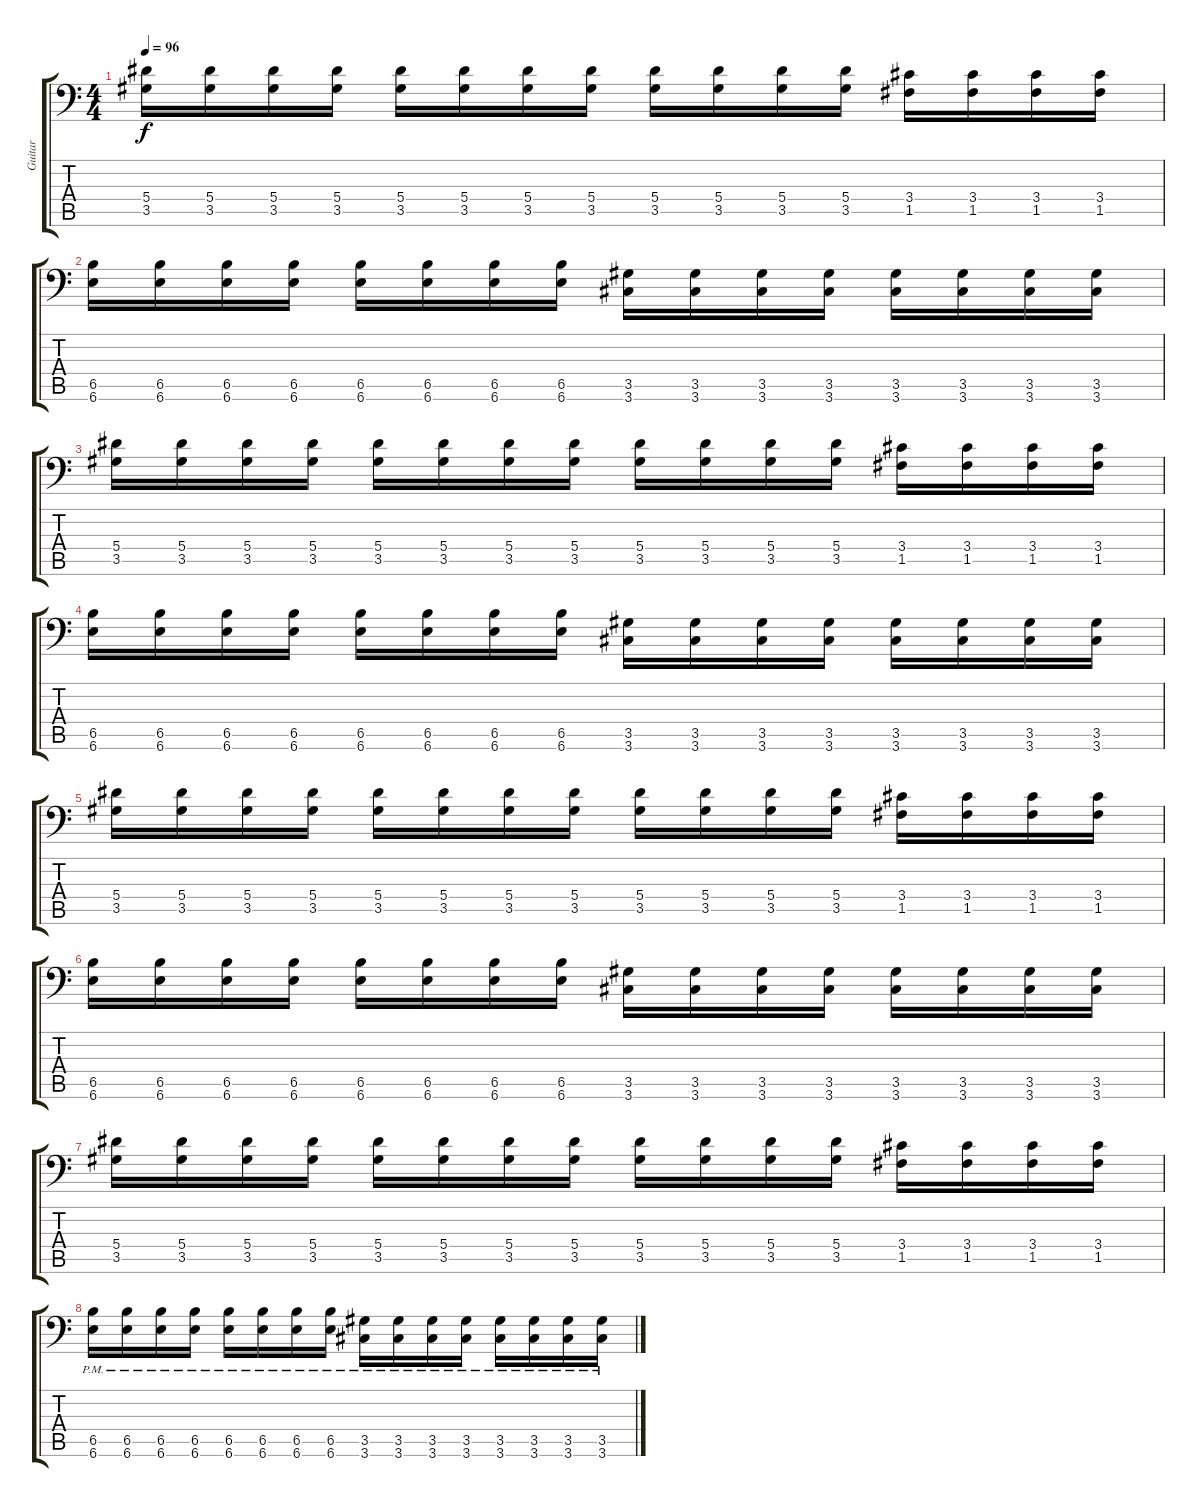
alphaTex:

\track ("Guitar" "Guitar") {instrument distortionguitar}
\staff {score tabs}
\tuning (C4 G3 Eb3 Bb2 F2 Bb1) {hide}
\ts (4 4)
\tempo 96
\clef f4
\ks c
(5.4 3.5).16{dy f} (5.4 3.5).16 (5.4 3.5).16 (5.4 3.5).16 (5.4 3.5).16 (5.4 3.5).16 (5.4 3.5).16 (5.4 3.5).16 (5.4 3.5).16 (5.4 3.5).16 (5.4 3.5).16 (5.4 3.5).16 (3.4 1.5).16 (3.4 1.5).16 (3.4 1.5).16 (3.4 1.5).16 |
(6.5 6.6).16 (6.5 6.6).16 (6.5 6.6).16 (6.5 6.6).16 (6.5 6.6).16 (6.5 6.6).16 (6.5 6.6).16 (6.5 6.6).16 (3.5 3.6).16 (3.5 3.6).16 (3.5 3.6).16 (3.5 3.6).16 (3.5 3.6).16 (3.5 3.6).16 (3.5 3.6).16 (3.5 3.6).16 |
(5.4 3.5).16 (5.4 3.5).16 (5.4 3.5).16 (5.4 3.5).16 (5.4 3.5).16 (5.4 3.5).16 (5.4 3.5).16 (5.4 3.5).16 (5.4 3.5).16 (5.4 3.5).16 (5.4 3.5).16 (5.4 3.5).16 (3.4 1.5).16 (3.4 1.5).16 (3.4 1.5).16 (3.4 1.5).16 |
(6.5 6.6).16 (6.5 6.6).16 (6.5 6.6).16 (6.5 6.6).16 (6.5 6.6).16 (6.5 6.6).16 (6.5 6.6).16 (6.5 6.6).16 (3.5 3.6).16 (3.5 3.6).16 (3.5 3.6).16 (3.5 3.6).16 (3.5 3.6).16 (3.5 3.6).16 (3.5 3.6).16 (3.5 3.6).16 |
(5.4 3.5).16 (5.4 3.5).16 (5.4 3.5).16 (5.4 3.5).16 (5.4 3.5).16 (5.4 3.5).16 (5.4 3.5).16 (5.4 3.5).16 (5.4 3.5).16 (5.4 3.5).16 (5.4 3.5).16 (5.4 3.5).16 (3.4 1.5).16 (3.4 1.5).16 (3.4 1.5).16 (3.4 1.5).16 |
(6.5 6.6).16 (6.5 6.6).16 (6.5 6.6).16 (6.5 6.6).16 (6.5 6.6).16 (6.5 6.6).16 (6.5 6.6).16 (6.5 6.6).16 (3.5 3.6).16 (3.5 3.6).16 (3.5 3.6).16 (3.5 3.6).16 (3.5 3.6).16 (3.5 3.6).16 (3.5 3.6).16 (3.5 3.6).16 |
(5.4 3.5).16 (5.4 3.5).16 (5.4 3.5).16 (5.4 3.5).16 (5.4 3.5).16 (5.4 3.5).16 (5.4 3.5).16 (5.4 3.5).16 (5.4 3.5).16 (5.4 3.5).16 (5.4 3.5).16 (5.4 3.5).16 (3.4 1.5).16 (3.4 1.5).16 (3.4 1.5).16 (3.4 1.5).16 |
(6.5{pm} 6.6{pm}).16 (6.5{pm} 6.6{pm}).16 (6.5{pm} 6.6{pm}).16 (6.5{pm} 6.6{pm}).16 (6.5{pm} 6.6{pm}).16 (6.5{pm} 6.6{pm}).16 (6.5{pm} 6.6{pm}).16 (6.5{pm} 6.6{pm}).16 (3.5{pm} 3.6{pm}).16 (3.5{pm} 3.6{pm}).16 (3.5{pm} 3.6{pm}).16 (3.5{pm} 3.6{pm}).16 (3.5{pm} 3.6{pm}).16 (3.5{pm} 3.6{pm}).16 (3.5{pm} 3.6{pm}).16 (3.5{pm} 3.6{pm}).16
